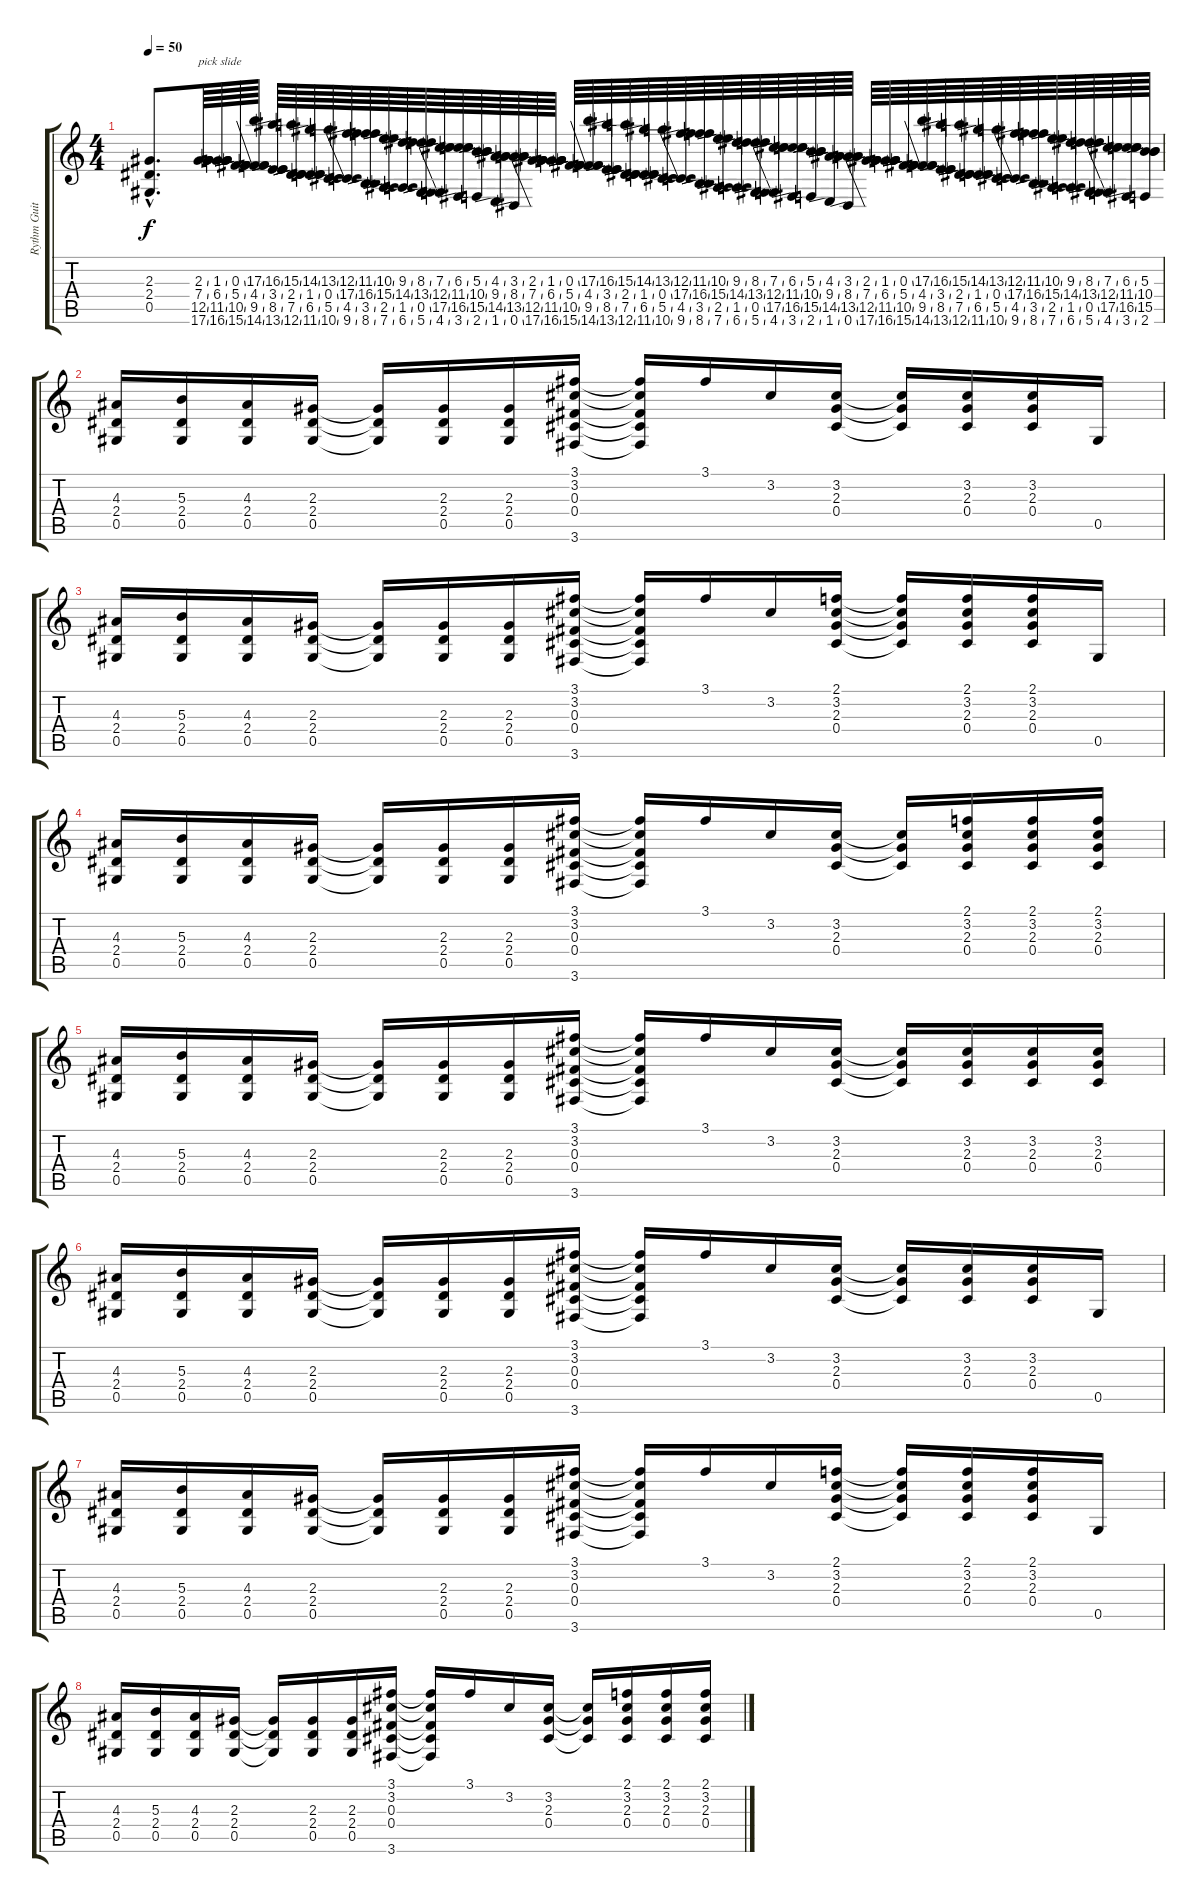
\track ("Rythm Guitar" "Rythm Guit") {instrument distortionguitar}
\staff {score tabs}
\tuning (Eb4 Bb3 Gb3 Db3 Ab2 Eb2) {hide}
\ts (4 4)
\tempo 50
\clef g2
\ks c
(2.3{hac t} 2.4{hac t} 0.5{hac t}).8{d dy f} (2.3{ss} 7.4{ss} 12.5{ss} 17.6{ss}).64{txt "pick slide" instrument guitarfretnoise} (1.3{ss} 6.4{ss} 11.5{ss} 16.6{ss}).64 (0.3{ss} 5.4{ss} 10.5{ss} 15.6{ss}).64 (17.3{ss} 4.4{ss} 9.5{ss} 14.6{ss}).64 (16.3{ss} 3.4{ss} 8.5{ss} 13.6{ss}).64 (15.3{ss} 2.4{ss} 7.5{ss} 12.6{ss}).64 (14.3{ss} 1.4{ss} 6.5{ss} 11.6{ss}).64 (13.3{ss} 0.4{ss} 5.5{ss} 10.6{ss}).64 (12.3{ss} 17.4{ss} 4.5{ss} 9.6{ss}).64 (11.3{ss} 16.4{ss} 3.5{ss} 8.6{ss}).64 (10.3{ss} 15.4{ss} 2.5{ss} 7.6{ss}).64 (9.3{ss} 14.4{ss} 1.5{ss} 6.6{ss}).64 (8.3{ss} 13.4{ss} 0.5{ss} 5.6{ss}).64 (7.3{ss} 12.4{ss} 17.5{ss} 4.6{ss}).64 (6.3{ss} 11.4{ss} 16.5{ss} 3.6{ss}).64 (5.3{ss} 10.4{ss} 15.5{ss} 2.6{ss}).64 (4.3{ss} 9.4{ss} 14.5{ss} 1.6{ss}).64 (3.3{ss} 8.4{ss} 13.5{ss} 0.6{ss}).64 (2.3{ss} 7.4{ss} 12.5{ss} 17.6{ss}).64 (1.3{ss} 6.4{ss} 11.5{ss} 16.6{ss}).64 (0.3{ss} 5.4{ss} 10.5{ss} 15.6{ss}).64 (17.3{ss} 4.4{ss} 9.5{ss} 14.6{ss}).64 (16.3{ss} 3.4{ss} 8.5{ss} 13.6{ss}).64 (15.3{ss} 2.4{ss} 7.5{ss} 12.6{ss}).64 (14.3{ss} 1.4{ss} 6.5{ss} 11.6{ss}).64 (13.3{ss} 0.4{ss} 5.5{ss} 10.6{ss}).64 (12.3{ss} 17.4{ss} 4.5{ss} 9.6{ss}).64 (11.3{ss} 16.4{ss} 3.5{ss} 8.6{ss}).64 (10.3{ss} 15.4{ss} 2.5{ss} 7.6{ss}).64 (9.3{ss} 14.4{ss} 1.5{ss} 6.6{ss}).64 (8.3{ss} 13.4{ss} 0.5{ss} 5.6{ss}).64 (7.3{ss} 12.4{ss} 17.5{ss} 4.6{ss}).64 (6.3{ss} 11.4{ss} 16.5{ss} 3.6{ss}).64 (5.3{ss} 10.4{ss} 15.5{ss} 2.6{ss}).64 (4.3{ss} 9.4{ss} 14.5{ss} 1.6{ss}).64 (3.3{ss} 8.4{ss} 13.5{ss} 0.6{ss}).64 (2.3{ss} 7.4{ss} 12.5{ss} 17.6{ss}).64 (1.3{ss} 6.4{ss} 11.5{ss} 16.6{ss}).64 (0.3{ss} 5.4{ss} 10.5{ss} 15.6{ss}).64 (17.3{ss} 4.4{ss} 9.5{ss} 14.6{ss}).64 (16.3{ss} 3.4{ss} 8.5{ss} 13.6{ss}).64 (15.3{ss} 2.4{ss} 7.5{ss} 12.6{ss}).64 (14.3{ss} 1.4{ss} 6.5{ss} 11.6{ss}).64 (13.3{ss} 0.4{ss} 5.5{ss} 10.6{ss}).64 (12.3{ss} 17.4{ss} 4.5{ss} 9.6{ss}).64 (11.3{ss} 16.4{ss} 3.5{ss} 8.6{ss}).64 (10.3{ss} 15.4{ss} 2.5{ss} 7.6{ss}).64 (9.3{ss} 14.4{ss} 1.5{ss} 6.6{ss}).64 (8.3{ss} 13.4{ss} 0.5{ss} 5.6{ss}).64 (7.3{ss} 12.4{ss} 17.5{ss} 4.6{ss}).64 (6.3{ss} 11.4{ss} 16.5{ss} 3.6{ss}).64 (5.3 10.4 15.5 2.6).64 |
(4.3 2.4 0.5).16{instrument distortionguitar} (5.3 2.4 0.5).16 (4.3 2.4 0.5).16 (2.3 2.4 0.5).16 (2.3{t} 2.4{t} 0.5{t}).16 (2.3 2.4 0.5).16 (2.3 2.4 0.5).16 (3.1 3.2 0.3 0.4 3.6).16 (3.1{t} 3.2{t} 0.3{t} 0.4{t} 3.6{t}).16 3.1.16 3.2.16 (3.2 2.3 0.4).16 (3.2{t} 2.3{t} 0.4{t}).16 (3.2 2.3 0.4).16 (3.2 2.3 0.4).16 0.5.16 |
(4.3 2.4 0.5).16 (5.3 2.4 0.5).16 (4.3 2.4 0.5).16 (2.3 2.4 0.5).16 (2.3{t} 2.4{t} 0.5{t}).16 (2.3 2.4 0.5).16 (2.3 2.4 0.5).16 (3.1 3.2 0.3 0.4 3.6).16 (3.1{t} 3.2{t} 0.3{t} 0.4{t} 3.6{t}).16 3.1.16 3.2.16 (2.1 3.2 2.3 0.4).16 (2.1{t} 3.2{t} 2.3{t} 0.4{t}).16 (2.1 3.2 2.3 0.4).16 (2.1 3.2 2.3 0.4).16 0.5.16 |
(4.3 2.4 0.5).16 (5.3 2.4 0.5).16 (4.3 2.4 0.5).16 (2.3 2.4 0.5).16 (2.3{t} 2.4{t} 0.5{t}).16 (2.3 2.4 0.5).16 (2.3 2.4 0.5).16 (3.1 3.2 0.3 0.4 3.6).16 (3.1{t} 3.2{t} 0.3{t} 0.4{t} 3.6{t}).16 3.1.16 3.2.16 (3.2 2.3 0.4).16 (3.2{t} 2.3{t} 0.4{t}).16 (2.1 3.2 2.3 0.4).16 (2.1 3.2 2.3 0.4).16 (2.1 3.2 2.3 0.4).16 |
(4.3 2.4 0.5).16 (5.3 2.4 0.5).16 (4.3 2.4 0.5).16 (2.3 2.4 0.5).16 (2.3{t} 2.4{t} 0.5{t}).16 (2.3 2.4 0.5).16 (2.3 2.4 0.5).16 (3.1 3.2 0.3 0.4 3.6).16 (3.1{t} 3.2{t} 0.3{t} 0.4{t} 3.6{t}).16 3.1.16 3.2.16 (3.2 2.3 0.4).16 (3.2{t} 2.3{t} 0.4{t}).16 (3.2 2.3 0.4).16 (3.2 2.3 0.4).16 (3.2 2.3 0.4).16 |
(4.3 2.4 0.5).16 (5.3 2.4 0.5).16 (4.3 2.4 0.5).16 (2.3 2.4 0.5).16 (2.3{t} 2.4{t} 0.5{t}).16 (2.3 2.4 0.5).16 (2.3 2.4 0.5).16 (3.1 3.2 0.3 0.4 3.6).16 (3.1{t} 3.2{t} 0.3{t} 0.4{t} 3.6{t}).16 3.1.16 3.2.16 (3.2 2.3 0.4).16 (3.2{t} 2.3{t} 0.4{t}).16 (3.2 2.3 0.4).16 (3.2 2.3 0.4).16 0.5.16 |
(4.3 2.4 0.5).16 (5.3 2.4 0.5).16 (4.3 2.4 0.5).16 (2.3 2.4 0.5).16 (2.3{t} 2.4{t} 0.5{t}).16 (2.3 2.4 0.5).16 (2.3 2.4 0.5).16 (3.1 3.2 0.3 0.4 3.6).16 (3.1{t} 3.2{t} 0.3{t} 0.4{t} 3.6{t}).16 3.1.16 3.2.16 (2.1 3.2 2.3 0.4).16 (2.1{t} 3.2{t} 2.3{t} 0.4{t}).16 (2.1 3.2 2.3 0.4).16 (2.1 3.2 2.3 0.4).16 0.5.16 |
(4.3 2.4 0.5).16 (5.3 2.4 0.5).16 (4.3 2.4 0.5).16 (2.3 2.4 0.5).16 (2.3{t} 2.4{t} 0.5{t}).16 (2.3 2.4 0.5).16 (2.3 2.4 0.5).16 (3.1 3.2 0.3 0.4 3.6).16 (3.1{t} 3.2{t} 0.3{t} 0.4{t} 3.6{t}).16 3.1.16 3.2.16 (3.2 2.3 0.4).16 (3.2{t} 2.3{t} 0.4{t}).16 (2.1 3.2 2.3 0.4).16 (2.1 3.2 2.3 0.4).16 (2.1 3.2 2.3 0.4).16
